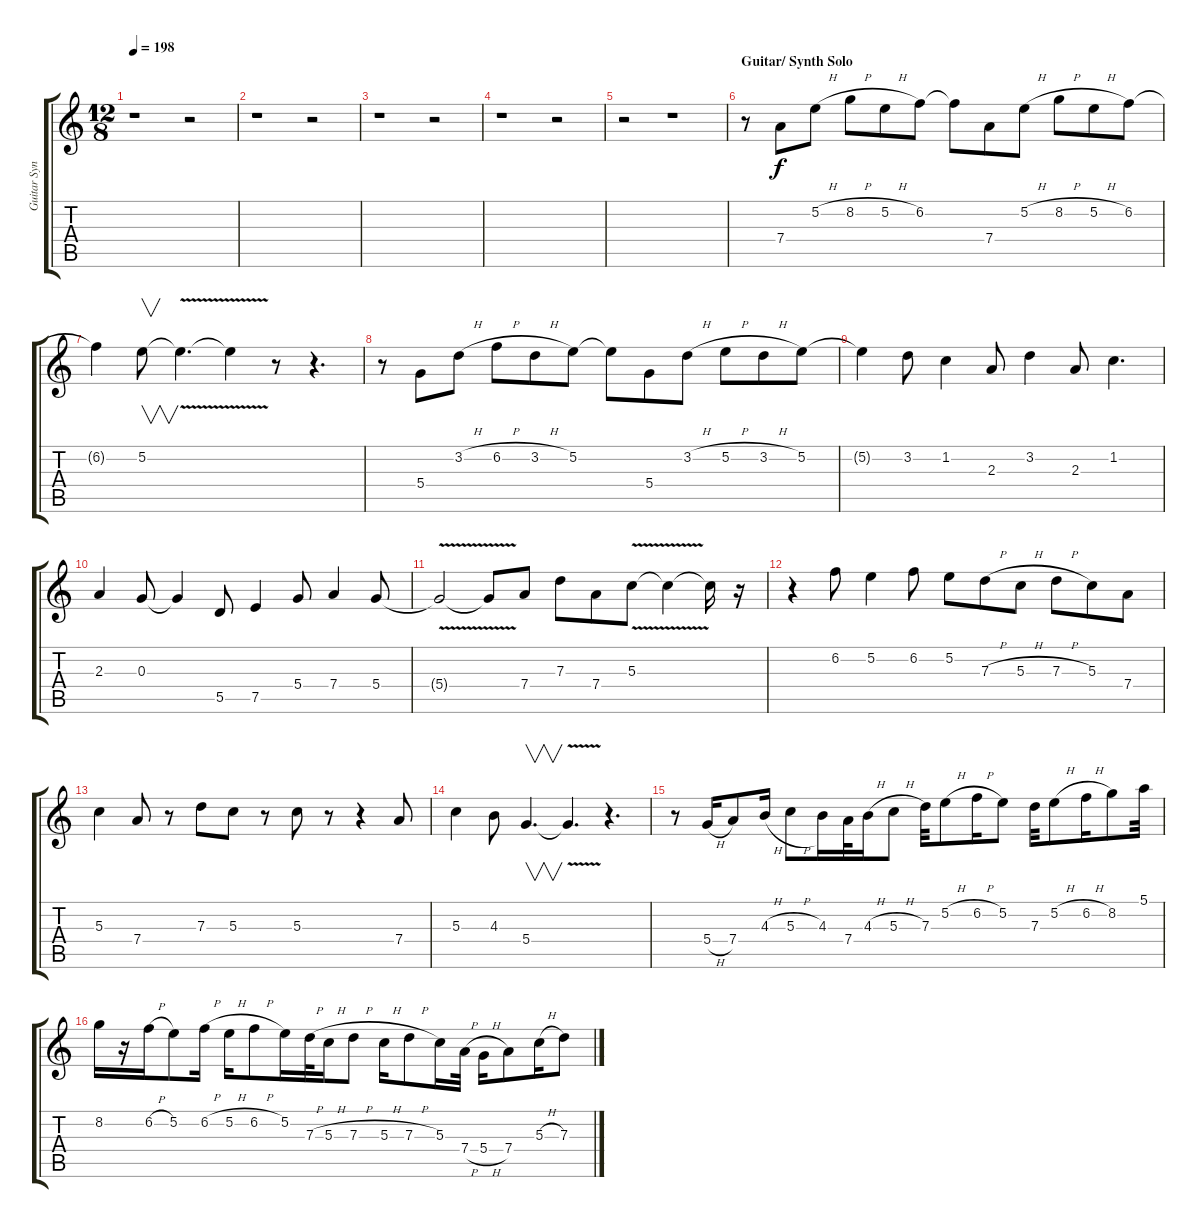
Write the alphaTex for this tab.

\track ("Guitar Synth" "Guitar Syn") {instrument distortionguitar}
\staff {score tabs}
\tuning (E4 B3 G3 D3 A2 E2) {hide}
\ts (12 8)
\tempo 198
\clef g2
\ks c
r.1{dy f} r.2 |
r.1 r.2 |
r.1 r.2 |
r.1 r.2 |
r.2 r.1 |
\section ("" "Guitar/ Synth Solo")
r.8 7.4.8 5.2{h}.8 8.2{h}.8 5.2{h}.8 6.2.8 6.2{t}.8 7.4.8 5.2{h}.8 8.2{h}.8 5.2{h}.8 6.2.8 |
6.2{t}.4 5.2.8{v} 5.2{v t}.4{d} 5.2{t}.4 r.8 r.4{d} |
r.8 5.4.8 3.2{h}.8 6.2{h}.8 3.2{h}.8 5.2.8 5.2{t}.8 5.4.8 3.2{h}.8 5.2{h}.8 3.2{h}.8 5.2.8 |
5.2{t}.4 3.2.8 1.2.4 2.3.8 3.2.4 2.3.8 1.2.4{d} |
2.3.4 0.3.8 0.3{t}.4 5.5.8 7.5.4 5.4.8 7.4.4 5.4.8 |
5.4{v t}.2 5.4{t}.8 7.4.8 7.3.8 7.4.8 5.3{v}.8 5.3{t}.4 5.3{t}.16 r.16 |
r.4 6.2.8 5.2.4 6.2.8 5.2.8 7.3{h}.8 5.3{h}.8 7.3{h}.8 5.3.8 7.4.8 |
5.3.4 7.4.8 r.8 7.3.8 5.3.8 r.8 5.3.8 r.8 r.4 7.4.8 |
5.3.4 4.3.8 5.4.4{v d} 5.4{v t}.4{d} r.4{d} |
r.8 5.4{h}.16 7.4.8 4.3{h}.16 5.3{h}.8 4.3.16 7.4.32 4.3{h}.16 5.3{h}.8 7.3.32 5.2{h}.8 6.2{h}.16 5.2.8 7.3.32 5.2{h}.8 6.2{h}.16 8.2.8 5.1.32 |
8.2.16 r.16 6.2{h}.16 5.2.8 6.2{h}.16 5.2{h}.16 6.2{h}.8 5.2.16 7.3{h}.32 5.3{h}.16 7.3{h}.8 5.3{h}.16 7.3{h}.8 5.3.16 7.4{h}.32 5.4{h}.16 7.4.8 5.3{h}.16 7.3.8
